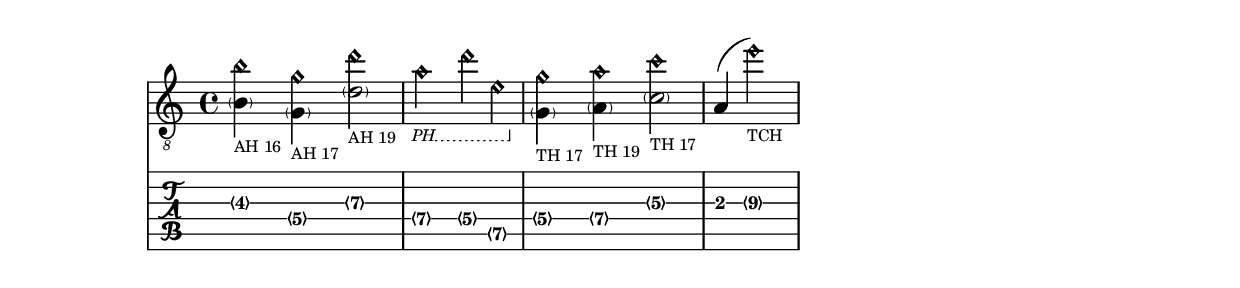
%% DO NOT EDIT this file manually; it was automatically
%% generated from the LilyPond Snippet Repository
%% (http://lsr.di.unimi.it).
%%
%% Make any changes in the LSR itself, or in
%% `Documentation/snippets/new/`, then run
%% `scripts/auxiliar/makelsr.pl`.
%%
%% This file is in the public domain.

\version "2.24.0"

\header {
  lsrtags = "fretted-strings"

  texidoc = "
Demonstrates fretted-string harmonics in tablature
"

  doctitle = "Fretted-string harmonics in tablature"
} % begin verbatim


pinchedHarmonics = {
   \textSpannerDown
   \override TextSpanner.bound-details.left.text =
      \markup {\halign #-0.5 \teeny "PH" }
      \override TextSpanner.style =
         #'dashed-line
   \override TextSpanner.dash-period = #0.6
   \override TextSpanner.bound-details.right.attach-dir = #1
   \override TextSpanner.bound-details.right.text =
      \markup { \draw-line #'(0 . 1) }
   \override TextSpanner.bound-details.right.padding = #-0.5
}

harmonics = {
  %artificial harmonics (AH)
  \textLengthOn
  <\parenthesize b b'\harmonic>4_\markup { \teeny "AH 16" }
  <\parenthesize g g'\harmonic>4_\markup { \teeny "AH 17" }
  <\parenthesize d' d''\harmonic>2_\markup { \teeny "AH 19" }
  %pinched harmonics (PH)
  \pinchedHarmonics
  <a'\harmonic>2\startTextSpan
  <d''\harmonic>4
  <e'\harmonic>4\stopTextSpan
  %tapped harmonics (TH)
  <\parenthesize g\4 g'\harmonic>4_\markup { \teeny "TH 17" }
  <\parenthesize a\4 a'\harmonic>4_\markup { \teeny "TH 19" }
  <\parenthesize c'\3 c''\harmonic>2_\markup { \teeny "TH 17" }
  %touch harmonics (TCH)
  a4( <e''\harmonic>2. )_\markup { \teeny "TCH" }
}

frettedStrings = {
  %artificial harmonics (AH)
  \harmonicByFret #4 g4\3
  \harmonicByFret #5 d4\4
  \harmonicByFret #7 g2\3
  %pinched harmonics (PH)
  \harmonicByFret #7 d2\4
  \harmonicByFret #5 d4\4
  \harmonicByFret #7 a4\5
  %tapped harmonics (TH)
  \harmonicByFret #5 d4\4
  \harmonicByFret #7 d4\4
  \harmonicByFret #5 g2\3
  %touch harmonics (TCH)
  a4 \harmonicByFret #9 g2.\3
}

\score {
  <<
    \new Staff
    \with { \omit StringNumber } {
      \new Voice {
        \clef "treble_8"
        \harmonics
      }
    }
    \new TabStaff {
      \new TabVoice {
        \frettedStrings
      }
    }
  >>
}
